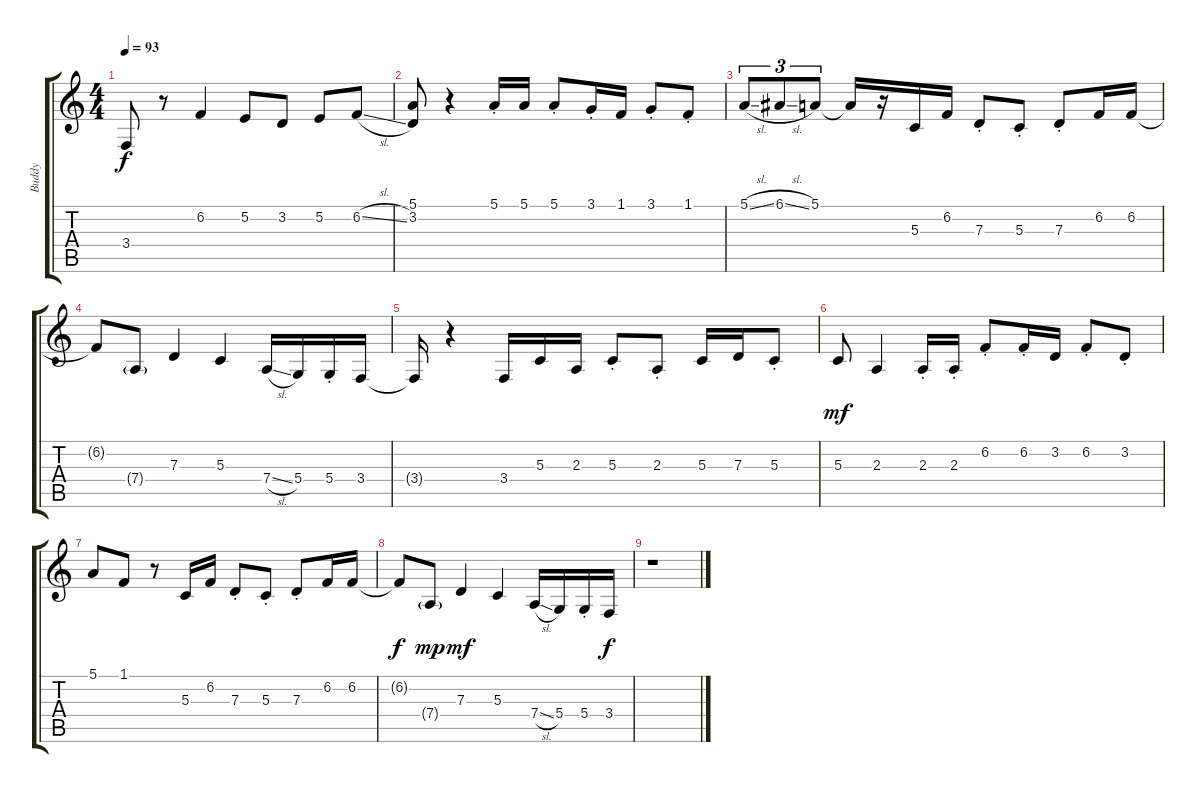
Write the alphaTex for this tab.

\track ("Buddy" "Buddy") {instrument trombone}
\staff {score tabs}
\tuning (E4 B3 G3 D3 A2 E2) {hide}
\ts (4 4)
\tempo 93
\clef g2
\ks c
3.4{t}.8{dy f} r.8 6.2.4 5.2.8 3.2.8 5.2.8 6.2{sl}.8 |
(5.1{t} 3.2).8 r.4 5.1{st}.16 5.1.16 5.1{st}.8 3.1{st}.16 1.1.16 3.1{st}.8 1.1{st}.8 |
5.1{sl}.8{tu (3 2)} 6.1{sl}.8{tu (3 2)} 5.1.8{tu (3 2)} 5.1{t}.16 r.16 5.3.16 6.2.16 7.3{st}.8 5.3{st}.8 7.3{st}.8 6.2.16 6.2.16 |
6.2{t}.8 7.4{g}.8 7.3.4 5.3.4 7.4{sl}.16 5.4.16 5.4{st}.16 3.4.16 |
3.4{t}.16 r.4 3.4.16 5.3.16 2.3.16 5.3{st}.8 2.3{st}.8 5.3.16 7.3.16 5.3{st}.8 |
5.3.8{dy mf} 2.3.4 2.3{st}.16 2.3{st}.16 6.2{st}.8 6.2{st}.16 3.2.16 6.2{st}.8 3.2{st}.8 |
5.1.8 1.1.8 r.8 5.3.16 6.2.16 7.3{st}.8 5.3{st}.8 7.3{st}.8 6.2.16 6.2.16 |
6.2{t}.8{dy f} 7.4{g}.8{dy mp} 7.3.4{dy mf} 5.3.4 7.4{sl}.16 5.4.16 5.4{st}.16 3.4.16{dy f} |
r.1
